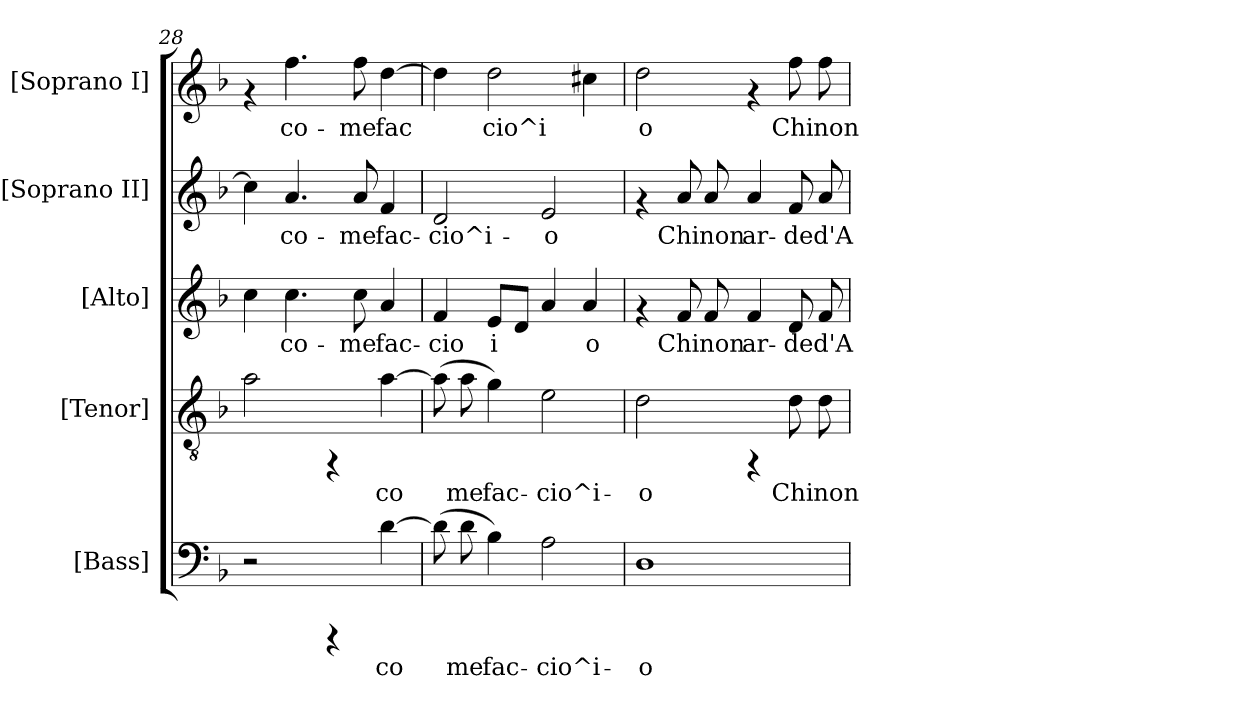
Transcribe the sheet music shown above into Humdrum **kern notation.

**kern	**text	**kern	**text	**kern	**text	**kern	**text	**kern	**text
*part5	*part5	*part4	*part4	*part3	*part3	*part2	*part2	*part1	*part1
*staff5	*staff5	*staff4	*staff4	*staff3	*staff3	*staff2	*staff2	*staff1	*staff1
*I"[Bass]	*	*I"[Tenor]	*	*I"[Alto]	*	*I"[Soprano II]	*	*I"[Soprano I]	*
*clefF4	*	*clefGv2	*	*clefG2	*	*clefG2	*	*clefG2	*
*k[b-]	*	*k[b-]	*	*k[b-]	*	*k[b-]	*	*k[b-]	*
*F:	*	*F:	*	*F:	*	*F:	*	*F:	*
=28	=28	=28	=28	=28	=28	=28	=28	=28	=28
!	!	!	!LO:LY:b:cj	!	!LO:LY:b:cj	!	!LO:LY:b:cj	!	!
2r	.	2a\	.	4cc\	.	4cc\]	.	4rf	.
!	!	!	!	!	!LO:LY:b:cj	!	!LO:LY:b:cj	!	!LO:LY:b:cj
.	.	.	.	4.cc\	co-	4.a/	co-	4.ff\	co-
4rCCC	.	4rFF	.	.	.	.	.	.	.
!	!	!	!	!	!LO:LY:b:cj	!	!LO:LY:b:cj	!	!LO:LY:b:cj
.	.	.	.	8cc\	-me	8a/	-me	8ff\	-me
!	!LO:LY:b:cj	!	!LO:LY:b:cj	!	!LO:LY:b:cj	!	!LO:LY:b:cj	!	!LO:LY:b:cj
[>4d\	co-	[>4a\	co-	4a/	fac-	4f/	fac-	[>4dd\	fac-
=29	=29	=29	=29	=29	=29	=29	=29	=29	=29
!	!LO:LY:b:cj	!	!LO:LY:b:cj	!	!LO:LY:b:cj	!	!LO:LY:b:cj	!	!LO:LY:b:cj
(<8d\]	--	(<8a\]	--	4f/	-cio	2d/	-cio^i-	4dd\]	--
!	!LO:LY:b:cj	!	!LO:LY:b:cj	!	!	!	!	!	!
8d\	-me	8a\	-me	.	.	.	.	.	.
!	!LO:LY:b:cj	!	!LO:LY:b:cj	!	!LO:LY:b:cj	!	!	!	!LO:LY:b:cj
4B-\)	fac-	4g\)	fac-	8e/L	i-	.	.	2dd\	-cio^i-
!	!	!	!	!	!LO:LY:b:cj	!	!	!	!
.	.	.	.	8d/J	--	.	.	.	.
!	!LO:LY:b:cj	!	!LO:LY:b:cj	!	!LO:LY:b:cj	!	!LO:LY:b:cj	!	!
2A\	-cio^i-	2e\	-cio^i-	4a/	--	2e/	-o	.	.
!	!	!	!	!	!LO:LY:b:cj	!	!	!	!LO:LY:b:cj
.	.	.	.	4a/	-o	.	.	4cc#X\	--
=30	=30	=30	=30	=30	=30	=30	=30	=30	=30
!	!LO:LY:b:cj	!	!LO:LY:b:cj	!	!	!	!	!	!LO:LY:b:cj
1D	-o	2d\	-o	4rf	.	4rf	.	2dd\	-o
!	!	!	!	!	!LO:LY:b:cj	!	!LO:LY:b:cj	!	!
.	.	.	.	8f/	Chi	8a/	Chi	.	.
!	!	!	!	!	!LO:LY:b:cj	!	!LO:LY:b:cj	!	!
.	.	.	.	8f/	non	8a/	non	.	.
!	!	!	!	!	!LO:LY:b:cj	!	!LO:LY:b:cj	!	!
.	.	4rFF	.	4f/	ar-	4a/	ar-	4rf	.
!	!	!	!LO:LY:b:cj	!	!LO:LY:b:cj	!	!LO:LY:b:cj	!	!LO:LY:b:cj
.	.	8d\	Chi	8d/	-de	8f/	-de	8ff\	Chi
!	!	!	!LO:LY:b:cj	!	!LO:LY:b:cj	!	!LO:LY:b:cj	!	!LO:LY:b:cj
.	.	8d\	non	8f/	d'A	8a/	d'A	8ff\	non
=	=	=	=	=	=	=	=	=	=
*-	*-	*-	*-	*-	*-	*-	*-	*-	*-
